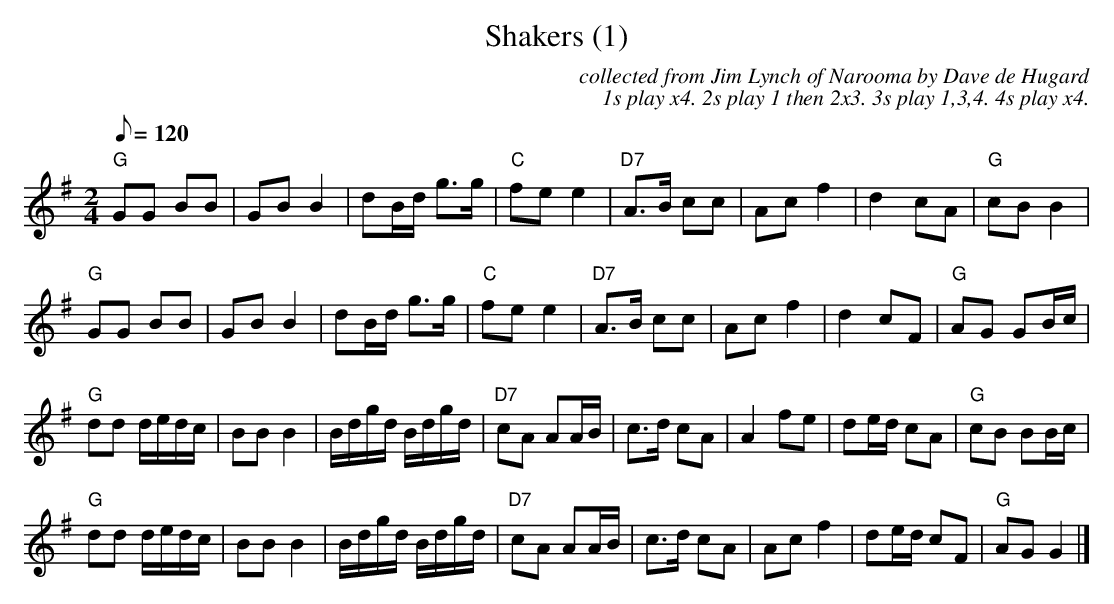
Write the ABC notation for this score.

X:1
T:Shakers (1)
C:collected from Jim Lynch of Narooma by Dave de Hugard
C:1s play x4. 2s play 1 then 2x3. 3s play 1,3,4. 4s play x4.
M:2/4
L:1/8
Q:120
K:G
"G"GG BB|GBB2|dB/d/ g>g|"C"fe e2|"D7"A>B cc|Acf2|d2cA|"G"cBB2|
"G"GG BB|GBB2|dB/d/ g>g|"C"fe e2|"D7"A>B cc|Acf2|d2cF|"G"AG GB/c/|
"G"dd d/e/d/c/|BBB2|B/d/g/d/ B/d/g/d/|"D7"cA AA/B/|c>d cA|A2fe|de/d/ cA|"G"cB BB/c/|
"G"dd d/e/d/c/|BBB2|B/d/g/d/ B/d/g/d/|"D7"cA AA/B/|c>d cA|Acf2|de/d/ cF|"G"AGG2|]
